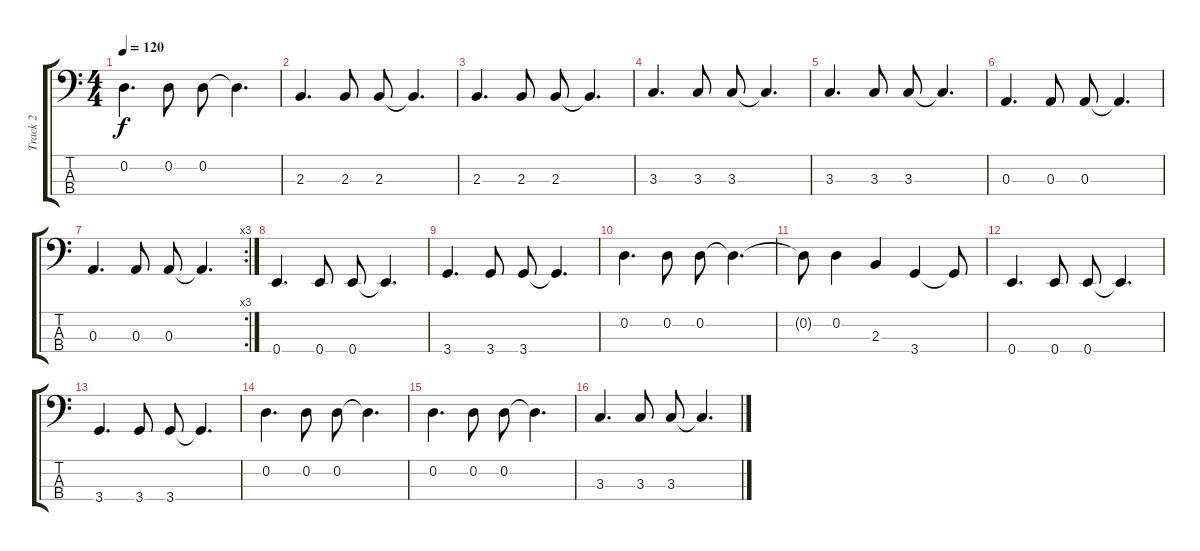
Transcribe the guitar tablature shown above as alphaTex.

\track ("Track 2" "Track 2") {instrument electricbassfinger}
\staff {score tabs}
\tuning (G2 D2 A1 E1) {hide}
\ts (4 4)
\tempo 120
\clef f4
\ks c
0.2.4{d dy f} 0.2.8 0.2.8 0.2{t}.4{d} |
2.3.4{d} 2.3.8 2.3.8 2.3{t}.4{d} |
2.3.4{d} 2.3.8 2.3.8 2.3{t}.4{d} |
3.3.4{d} 3.3.8 3.3.8 3.3{t}.4{d} |
3.3.4{d} 3.3.8 3.3.8 3.3{t}.4{d} |
0.3.4{d} 0.3.8 0.3.8 0.3{t}.4{d} |
\rc 3
0.3.4{d} 0.3.8 0.3.8 0.3{t}.4{d} |
0.4.4{d} 0.4.8 0.4.8 0.4{t}.4{d} |
3.4.4{d} 3.4.8 3.4.8 3.4{t}.4{d} |
0.2.4{d} 0.2.8 0.2.8 0.2{t}.4{d} |
0.2{t}.8 0.2.4 2.3.4 3.4.4 3.4{t}.8 |
0.4.4{d} 0.4.8 0.4.8 0.4{t}.4{d} |
3.4.4{d} 3.4.8 3.4.8 3.4{t}.4{d} |
0.2.4{d} 0.2.8 0.2.8 0.2{t}.4{d} |
0.2.4{d} 0.2.8 0.2.8 0.2{t}.4{d} |
3.3.4{d} 3.3.8 3.3.8 3.3{t}.4{d}
